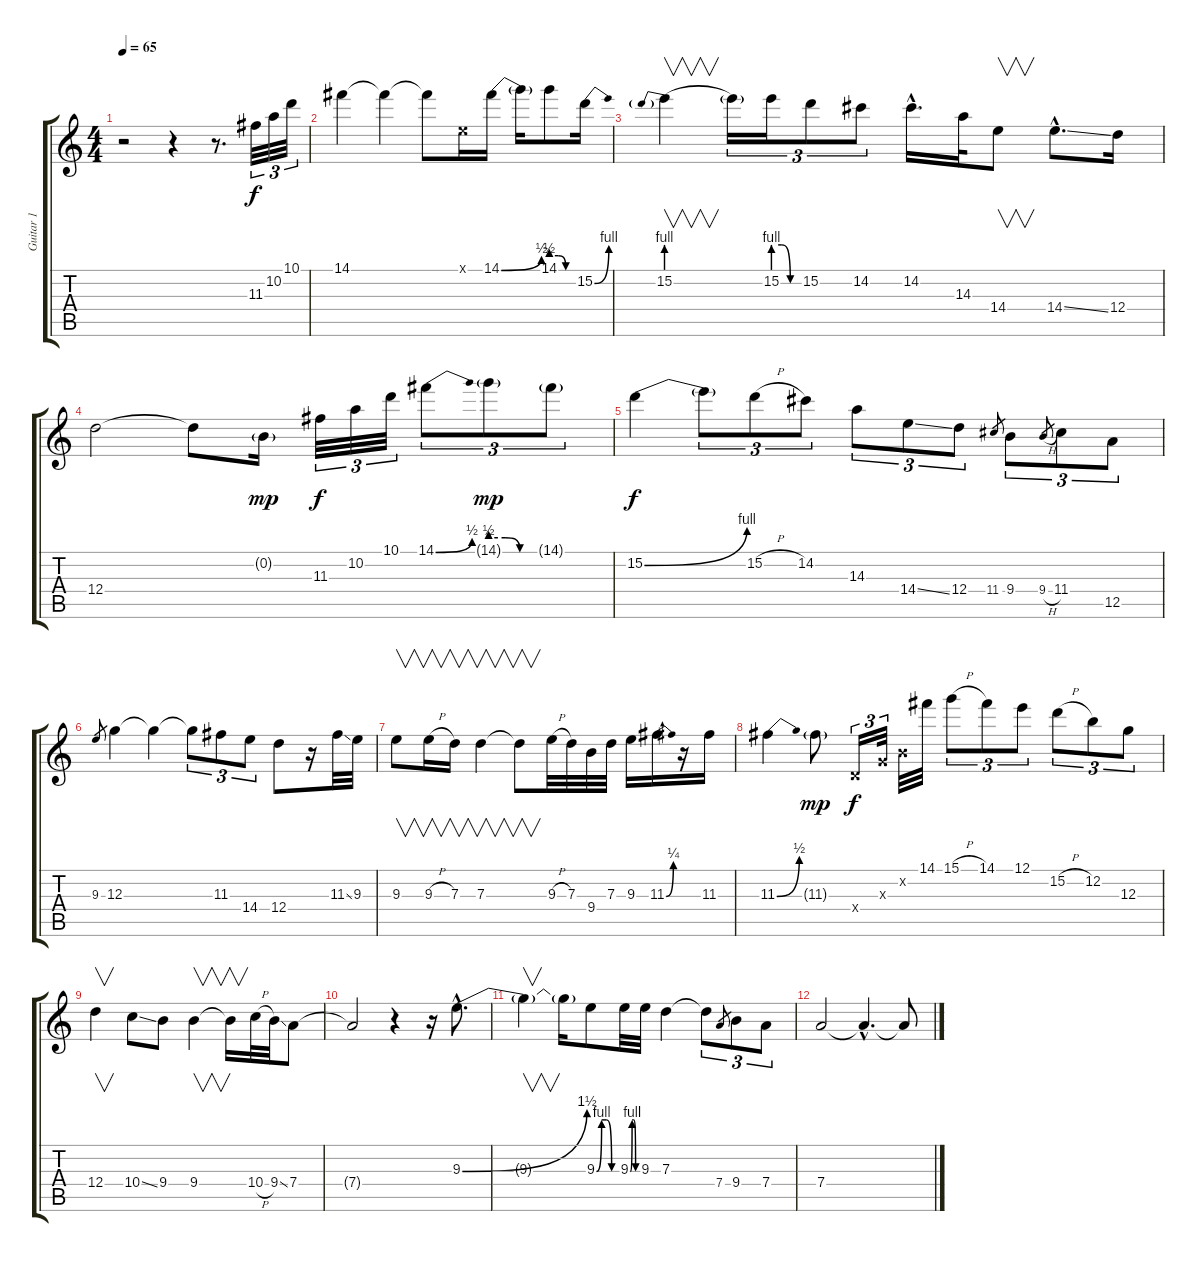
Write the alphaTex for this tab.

\track ("Guitar 1" "Guitar 1") {instrument distortionguitar}
\staff {score tabs}
\tuning (E4 B3 G3 D3 A2 E2) {hide}
\ts (4 4)
\tempo 65
\clef g2
\ks c
r.2{dy f instrument distortionguitar} r.4 r.8{d} 11.3.32{tu (3 2)} 10.2.32{tu (3 2)} 10.1.32{tu (3 2)} |
14.1.4 14.1{t}.4 14.1{t}.8 0.1{x}.16 14.1{be (bend 0 0 60 2)}.16 14.1{t}.16 14.1{be (custom 0 2 20 2 40 0 60 0)}.8 15.2{be (bend 0 0 60 4)}.16 |
15.2{be (prebend 0 4 60 4)}.4{v} 15.2{t}.16{tu (3 2)} 15.2{be (custom 0 4 20 4 40 0 60 0)}.16{tu (3 2)} 15.2.8{tu (3 2)} 14.2.8{tu (3 2)} 14.2{hac}.16{d} 14.3.32 14.4.8{v} 14.4{ss hac}.8{d} 12.4.16 |
12.4.2 12.4{t}.8 0.2{g}.16{dy mp} 11.3.32{tu (3 2) dy f} 10.2.32{tu (3 2)} 10.1.32{tu (3 2)} 14.1{be (bend 0 0 60 2)}.8{tu (3 2)} 14.1{be (custom 0 2 20 2 40 0 60 0) g}.8{tu (3 2) dy mp} 14.1{g}.8{tu (3 2)} |
15.2{be (bend 0 0 60 4)}.4{dy f} 15.2{t}.8{tu (3 2)} 15.2{h}.8{tu (3 2)} 14.2.8{tu (3 2)} 14.3.8{tu (3 2)} 14.4{ss}.8{tu (3 2)} 12.4.8{tu (3 2)} 11.4.8{gr} 9.4.8{tu (3 2)} 9.4{h}.8{gr} 11.4.8{tu (3 2)} 12.5.8{tu (3 2)} |
9.3.8{gr} 12.3.4 12.3{t}.4 12.3{t}.8{tu (3 2)} 11.3.8{tu (3 2)} 14.4.8{tu (3 2)} 12.4.8 r.16 11.3{ss}.32 9.3.32 |
9.3.8{v} 9.3{h}.16{v} 7.3.16{v} 7.3.4{v} 7.3{t}.8{v} 9.3{h}.32 7.3.32 9.4.32 7.3.32 9.3.16 11.3{be (bend 0 0 60 1)}.16 r.16 11.3.16 |
11.3{be (bend 0 0 60 2)}.4 11.3{g}.8{dy mp} 0.4{x}.16{tu (3 2) dy f} 0.3{x}.32{tu (3 2)} 0.2{x}.32 14.1.32 15.1{h}.8{tu (3 2)} 14.1.8{tu (3 2)} 12.1.8{tu (3 2)} 15.2{h}.8{tu (3 2)} 12.2.8{tu (3 2)} 12.3.8{tu (3 2)} |
12.4.4{v} 10.4{ss}.8 9.4.8 9.4.4{v} 9.4{t}.16{v} 10.4{h}.32 9.4{ss}.32 7.4.8 |
7.4{t}.2 r.4 r.16 9.3{be (bend 0 0 60 6) hac}.8{d} |
9.3{t}.4{v} 9.3{t}.16 9.3{be (custom 0 0 15 4 30 4 45 0 60 0)}.8 9.3{be (custom 0 0 15 4 30 4 45 0 60 0)}.32 9.3.32 7.3.4 7.3{t}.8{tu (3 2)} 7.4.8{gr} 9.4.8{tu (3 2)} 7.4.8{tu (3 2)} |
7.4.2 7.4{hac t}.4{d} 7.4{t}.8
